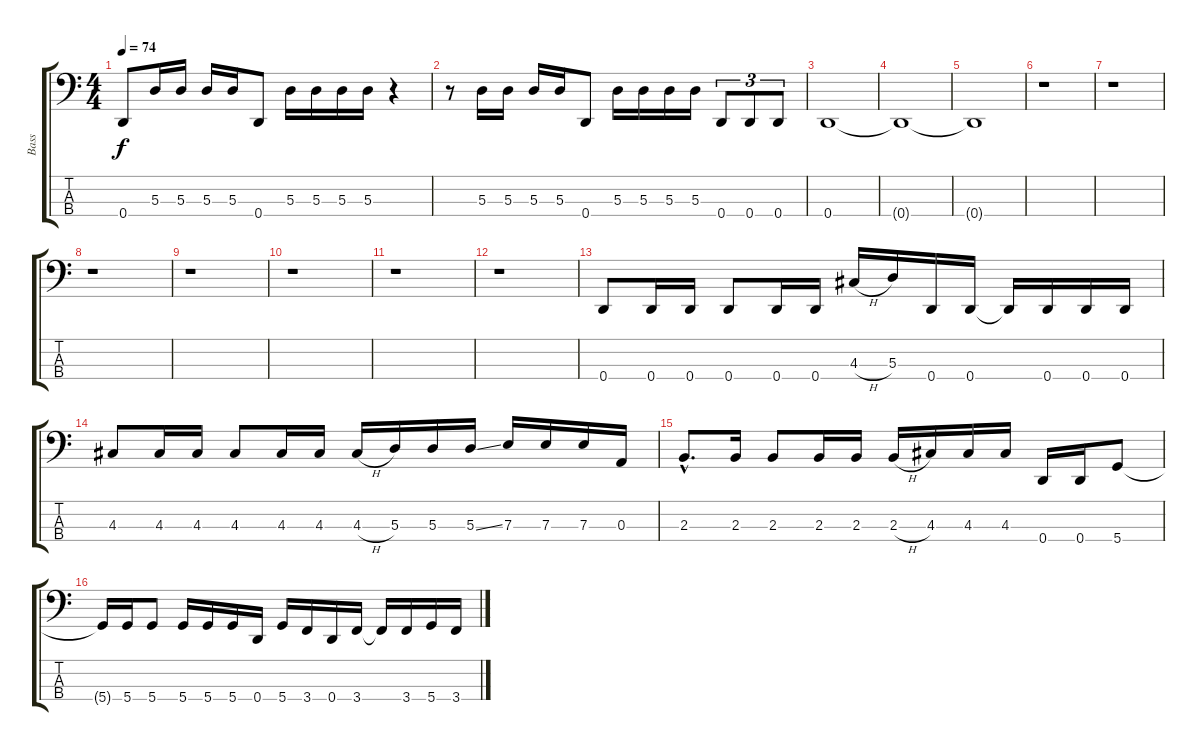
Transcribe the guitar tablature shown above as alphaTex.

\track ("Bass" "Bass") {instrument electricbassfinger}
\staff {score tabs}
\tuning (G2 D2 A1 D1) {hide}
\ts (4 4)
\tempo 74
\clef f4
\ks c
0.4.8{dy f} 5.3.16 5.3.16 5.3.16 5.3.16 0.4.8 5.3.16 5.3.16 5.3.16 5.3.16 r.4 |
r.8 5.3.16 5.3.16 5.3.16 5.3.16 0.4.8 5.3.16 5.3.16 5.3.16 5.3.16 0.4.8{tu (3 2)} 0.4.8{tu (3 2)} 0.4.8{tu (3 2)} |
0.4.1 |
0.4{t}.1 |
0.4{t}.1 |
r.1 |
r.1 |
r.1 |
r.1 |
r.1 |
r.1 |
r.1 |
0.4.8 0.4.16 0.4.16 0.4.8 0.4.16 0.4.16 4.3{h}.16 5.3.16 0.4.16 0.4.16 0.4{t}.16 0.4.16 0.4.16 0.4.16 |
4.3.8 4.3.16 4.3.16 4.3.8 4.3.16 4.3.16 4.3{h}.16 5.3.16 5.3.16 5.3{ss}.16 7.3.16 7.3.16 7.3.16 0.3.16 |
2.3{hac}.8{d} 2.3.16 2.3.8 2.3.16 2.3.16 2.3{h}.16 4.3.16 4.3.16 4.3.16 0.4.16 0.4.16 5.4.8 |
5.4{t}.16 5.4.16 5.4.8 5.4.16 5.4.16 5.4.16 0.4.16 5.4.16 3.4.16 0.4.16 3.4.16 3.4{t}.16 3.4.16 5.4.16 3.4.16
